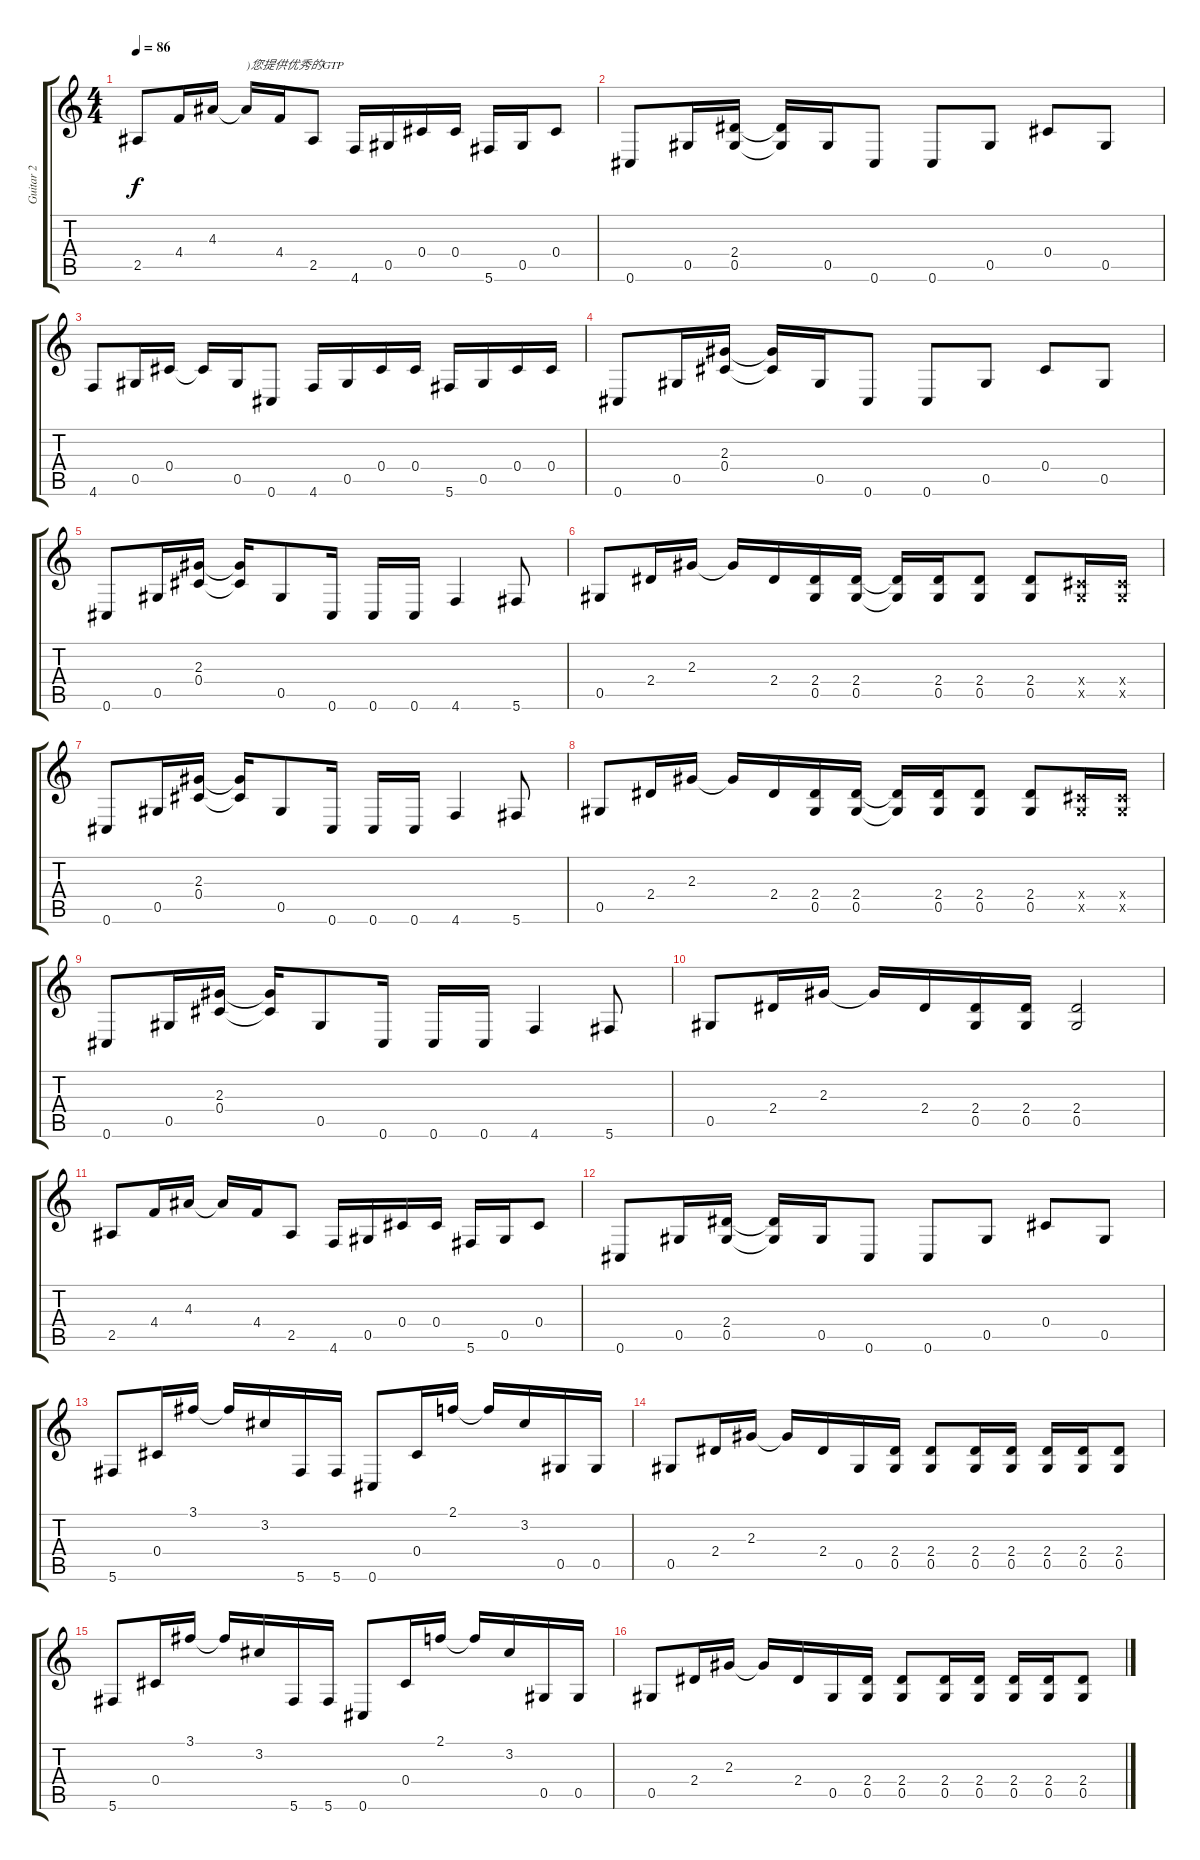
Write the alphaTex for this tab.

\track ("Guitar 2" "Guitar 2") {instrument distortionguitar}
\staff {score tabs}
\tuning (Eb4 Bb3 Gb3 Db3 Ab2 Db2) {hide}
\ts (4 4)
\tempo 86
\clef g2
\ks c
2.5.8{dy f} 4.4.16 4.3.16 4.3{t}.16{txt ")您提供优秀的GTP"} 4.4.16 2.5.8 4.6.16 0.5.16 0.4.16 0.4.16 5.6.16 0.5.16 0.4.8 |
0.6.8 0.5.16 (2.4 0.5).16 (2.4{t} 0.5{t}).16 0.5.16 0.6.8 0.6.8 0.5.8 0.4.8 0.5.8 |
4.6.8 0.5.16 0.4.16 0.4{t}.16 0.5.16 0.6.8 4.6.16 0.5.16 0.4.16 0.4.16 5.6.16 0.5.16 0.4.16 0.4.16 |
0.6.8 0.5.16 (2.3 0.4).16 (2.3{t} 0.4{t}).16 0.5.16 0.6.8 0.6.8 0.5.8 0.4.8 0.5.8 |
0.6.8 0.5.16 (2.3 0.4).16 (2.3{t} 0.4{t}).16 0.5.8 0.6.16 0.6.16 0.6.16 4.6.4 5.6.8 |
0.5.8 2.4.16 2.3.16 2.3{t}.16 2.4.16 (2.4 0.5).16 (2.4 0.5).16 (2.4{t} 0.5{t}).16 (2.4 0.5).16 (2.4 0.5).8 (2.4 0.5).8 (0.4{x} 0.5{x}).16 (0.4{x} 0.5{x}).16 |
0.6.8 0.5.16 (2.3 0.4).16 (2.3{t} 0.4{t}).16 0.5.8 0.6.16 0.6.16 0.6.16 4.6.4 5.6.8 |
0.5.8 2.4.16 2.3.16 2.3{t}.16 2.4.16 (2.4 0.5).16 (2.4 0.5).16 (2.4{t} 0.5{t}).16 (2.4 0.5).16 (2.4 0.5).8 (2.4 0.5).8 (0.4{x} 0.5{x}).16 (0.4{x} 0.5{x}).16 |
0.6.8 0.5.16 (2.3 0.4).16 (2.3{t} 0.4{t}).16 0.5.8 0.6.16 0.6.16 0.6.16 4.6.4 5.6.8 |
0.5.8 2.4.16 2.3.16 2.3{t}.16 2.4.16 (2.4 0.5).16 (2.4 0.5).16 (2.4 0.5).2 |
2.5.8 4.4.16 4.3.16 4.3{t}.16 4.4.16 2.5.8 4.6.16 0.5.16 0.4.16 0.4.16 5.6.16 0.5.16 0.4.8 |
0.6.8 0.5.16 (2.4 0.5).16 (2.4{t} 0.5{t}).16 0.5.16 0.6.8 0.6.8 0.5.8 0.4.8 0.5.8 |
5.6.8 0.4.16 3.1.16 3.1{t}.16 3.2.16 5.6.16 5.6.16 0.6.8 0.4.16 2.1.16 2.1{t}.16 3.2.16 0.5.16 0.5.16 |
0.5.8 2.4.16 2.3.16 2.3{t}.16 2.4.16 0.5.16 (2.4 0.5).16 (2.4 0.5).8 (2.4 0.5).16 (2.4 0.5).16 (2.4 0.5).16 (2.4 0.5).16 (2.4 0.5).8 |
5.6.8 0.4.16 3.1.16 3.1{t}.16 3.2.16 5.6.16 5.6.16 0.6.8 0.4.16 2.1.16 2.1{t}.16 3.2.16 0.5.16 0.5.16 |
0.5.8 2.4.16 2.3.16 2.3{t}.16 2.4.16 0.5.16 (2.4 0.5).16 (2.4 0.5).8 (2.4 0.5).16 (2.4 0.5).16 (2.4 0.5).16 (2.4 0.5).16 (2.4 0.5).8
